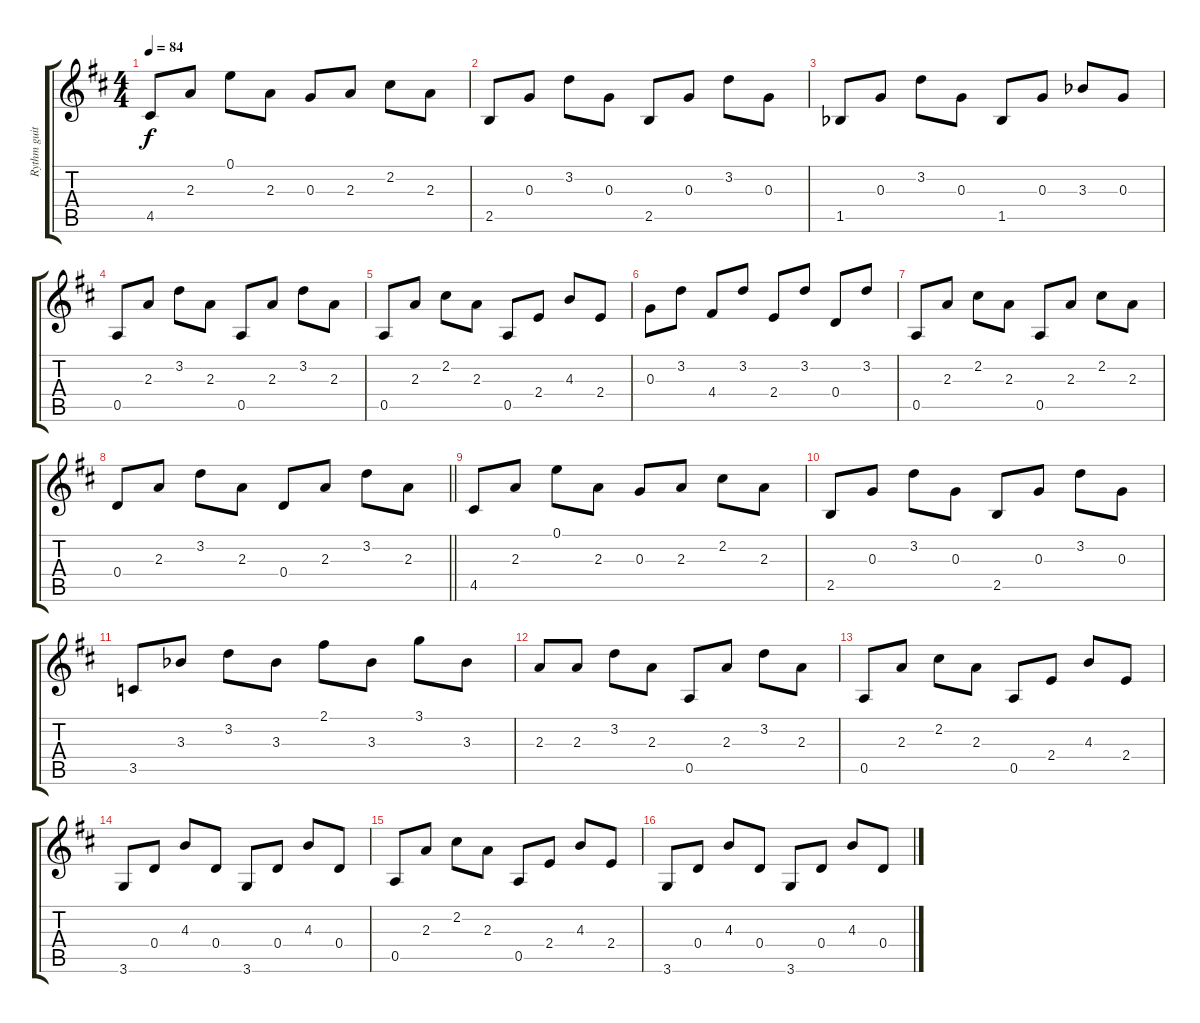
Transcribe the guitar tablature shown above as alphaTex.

\track ("Rythm guitar" "Rythm guit") {instrument acousticguitarnylon}
\staff {score tabs}
\tuning (E4 B3 G3 D3 A2 E2) {hide}
\ts (4 4)
\tempo 84
\clef g2
\ks d
4.5.8{dy f} 2.3.8 0.1.8 2.3.8 0.3.8 2.3.8 2.2.8 2.3.8 |
2.5.8 0.3.8 3.2.8 0.3.8 2.5.8 0.3.8 3.2.8 0.3.8 |
1.5{acc b}.8 0.3.8 3.2.8 0.3.8 1.5{acc b}.8 0.3.8 3.3{acc b}.8 0.3.8 |
0.5.8 2.3.8 3.2.8 2.3.8 0.5.8 2.3.8 3.2.8 2.3.8 |
0.5.8 2.3.8 2.2.8 2.3.8 0.5.8 2.4.8 4.3.8 2.4.8 |
0.3.8 3.2.8 4.4.8 3.2.8 2.4.8 3.2.8 0.4.8 3.2.8 |
0.5.8 2.3.8 2.2.8 2.3.8 0.5.8 2.3.8 2.2.8 2.3.8 |
\barLineRight lightlight
0.4.8 2.3.8 3.2.8 2.3.8 0.4.8 2.3.8 3.2.8 2.3.8 |
4.5.8 2.3.8 0.1.8 2.3.8 0.3.8 2.3.8 2.2.8 2.3.8 |
2.5.8 0.3.8 3.2.8 0.3.8 2.5.8 0.3.8 3.2.8 0.3.8 |
3.5.8 3.3{acc b}.8 3.2.8 3.3{acc b}.8 2.1.8 3.3{acc b}.8 3.1.8 3.3{acc b}.8 |
2.3.8 2.3.8 3.2.8 2.3.8 0.5.8 2.3.8 3.2.8 2.3.8 |
0.5.8 2.3.8 2.2.8 2.3.8 0.5.8 2.4.8 4.3.8 2.4.8 |
3.6.8 0.4.8 4.3.8 0.4.8 3.6.8 0.4.8 4.3.8 0.4.8 |
0.5.8 2.3.8 2.2.8 2.3.8 0.5.8 2.4.8 4.3.8 2.4.8 |
3.6.8 0.4.8 4.3.8 0.4.8 3.6.8 0.4.8 4.3.8 0.4.8
